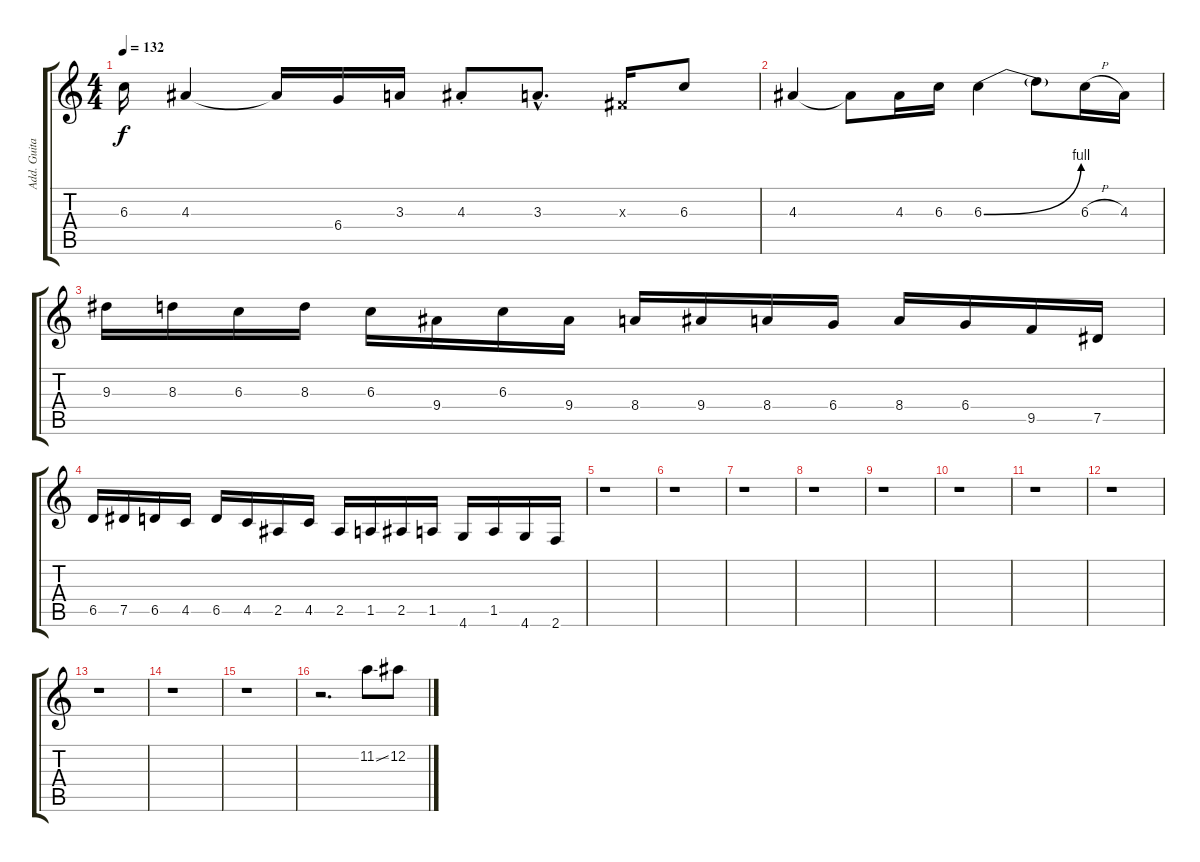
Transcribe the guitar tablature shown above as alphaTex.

\track ("Add. Guitar" "Add. Guita") {instrument distortionguitar}
\staff {score tabs}
\tuning (Eb4 Bb3 Gb3 Db3 Ab2 Eb2) {hide}
\ts (4 4)
\tempo 132
\clef g2
\ks c
6.3.16{dy f} 4.3.4 4.3{t}.16 6.4.16 3.3.16 4.3{st}.8 3.3{hac}.8{d} 0.3{x}.16 6.3.8 |
4.3.4 4.3{t}.8 4.3.16 6.3.16 6.3{be (bend 0 0 60 4)}.4 6.3{t}.8 6.3{h}.16 4.3.16 |
9.3.16 8.3.16 6.3.16 8.3.16 6.3.16 9.4.16 6.3.16 9.4.16 8.4.16 9.4.16 8.4.16 6.4.16 8.4.16 6.4.16 9.5.16 7.5.16 |
6.5.16 7.5.16 6.5.16 4.5.16 6.5.16 4.5.16 2.5.16 4.5.16 2.5.16 1.5.16 2.5.16 1.5.16 4.6.16 1.5.16 4.6.16 2.6.16 |
r.1 |
r.1 |
r.1 |
r.1 |
r.1 |
r.1 |
r.1 |
r.1 |
r.1 |
r.1 |
r.1 |
r.2{d volume 6 balance 16 instrument overdrivenguitar} 11.2{ss}.8 12.2.8
